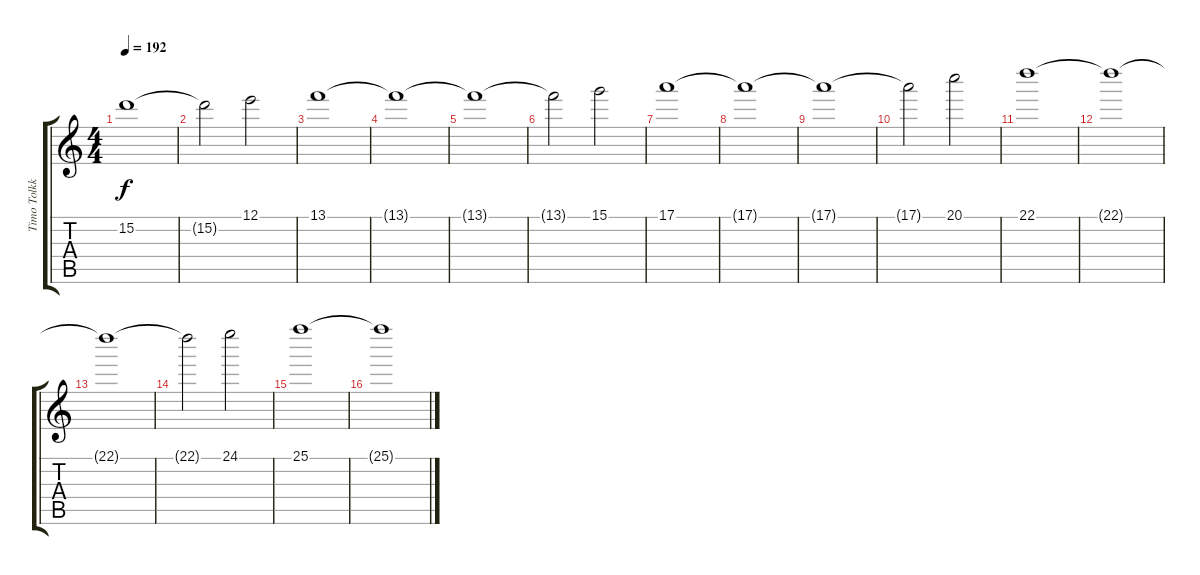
\track ("Timo Tolkki" "Timo Tolkk") {instrument distortionguitar}
\staff {score tabs}
\tuning (E4 B3 G3 D3 A2 E2) {hide}
\ts (4 4)
\tempo 192
\clef g2
\ks c
15.2{t}.1{dy f} |
15.2{t}.2 12.1.2 |
13.1.1 |
13.1{t}.1 |
13.1{t}.1 |
13.1{t}.2 15.1.2 |
17.1.1 |
17.1{t}.1 |
17.1{t}.1 |
17.1{t}.2 20.1.2{volume 8} |
22.1.1{volume 8} |
22.1{t}.1 |
22.1{t}.1 |
22.1{t}.2 24.1.2{volume 6} |
25.1.1{volume 6} |
25.1{t}.1
